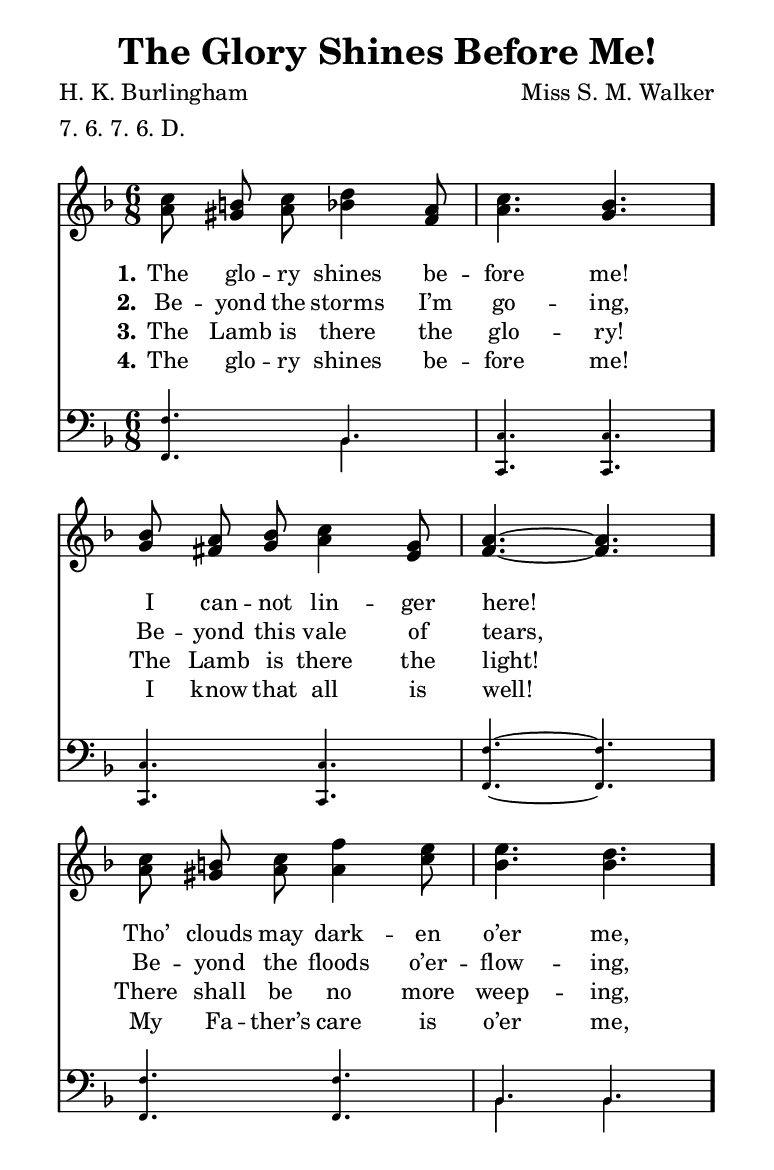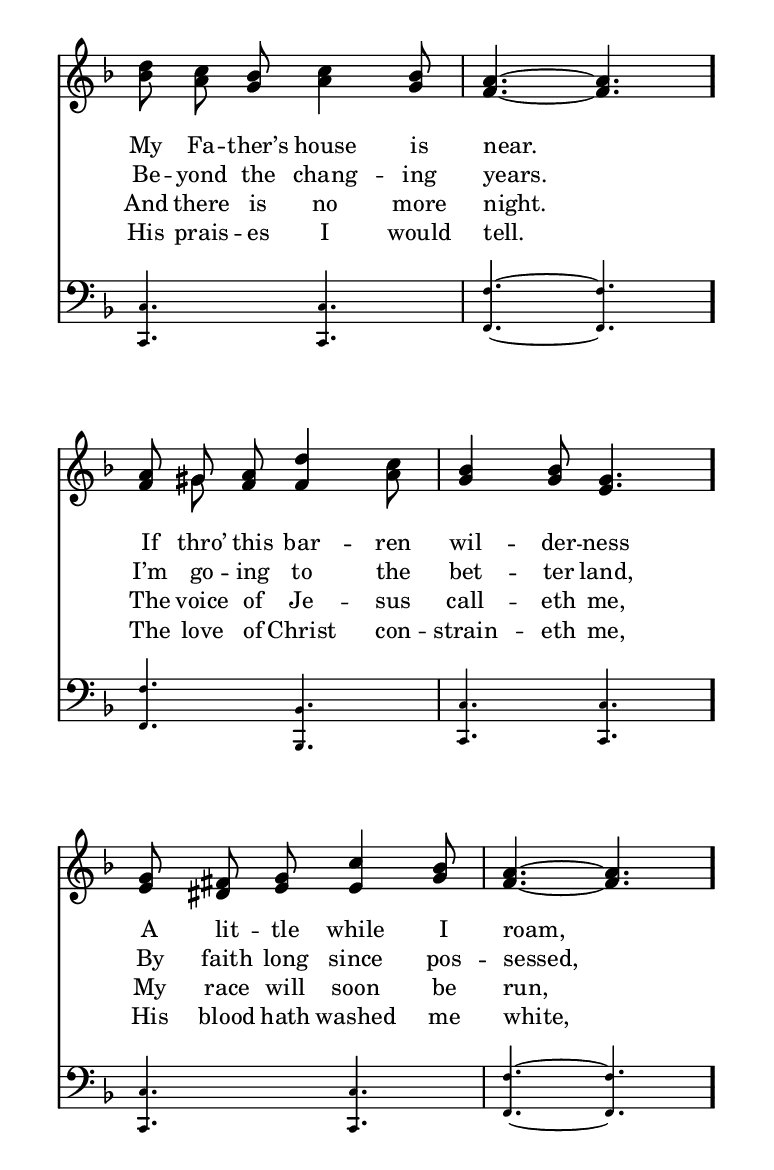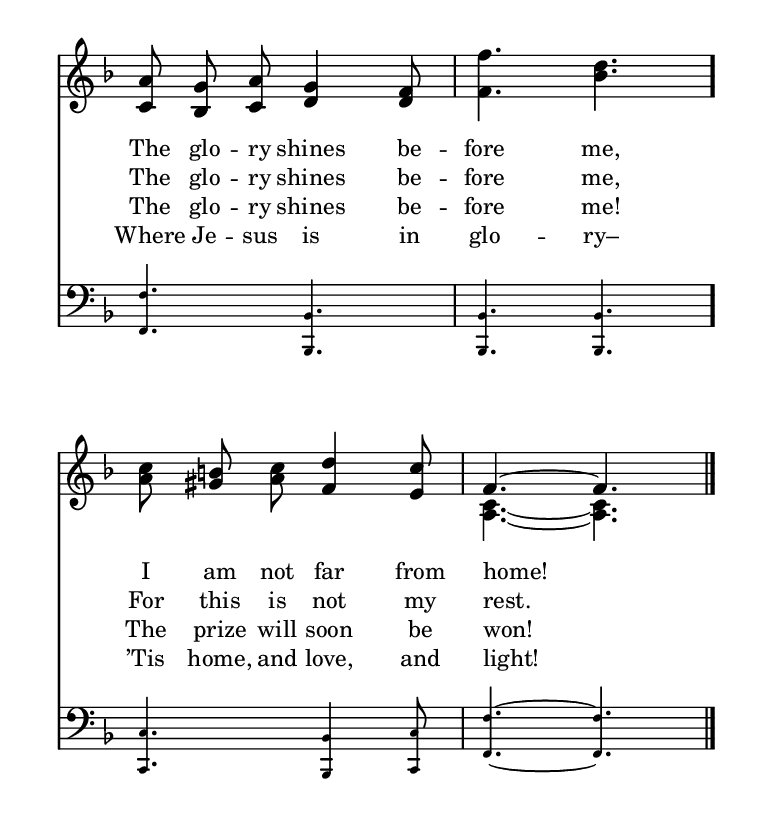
\include "common/global.ily"
\paper {
  \include "common/paper.ily"
}

\header{
  hymnnumber = "263"
  title = "The Glory Shines Before Me!"
  tunename = ""
  meter = "7. 6. 7. 6. D."
  poet = "H. K. Burlingham"
  composer = "Miss S. M. Walker"
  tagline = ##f
}

global = {
  \include "common/overrides.ily"
  \override Staff.TimeSignature.style = #'numbered
  \time 6/8
  \override Score.MetronomeMark.transparent = ##t % hide all fermata changes too
  \tempo 4=80
  \key f \major
  \autoBeamOff
}

patternA = { c8 c c c4 c8 | c4. c4. }
patternB = { c8 c c c4 c8 | c4 c8 c4. }
patternC = { c4. c4. }

notesSoprano = {
\global
\relative c'' {

  c8 b c d4 a8 | c4. bes4. |
  bes8 a bes c4 g8 | a4. ~ a4. |
  c8 b c f4 e8 | e4. d4. |
  d8 c bes c4 bes8 | a4. ~ a4. |

  \changePitch \patternB { a gis a d c | bes bes g }
  \changePitch \patternA { g fis g c bes | a ~ a }
  \changePitch \patternA { a g a g f | f' d }
  \changePitch \patternA { c b c d c | f, ~ f }

  \bar "|."

}
}

notesAlto = {
\global
\relative e' {

  \changePitch \patternA { a gis a bes f | a g }
  \changePitch \patternA { g fis g a e | f ~ f }
  \changePitch \patternA { a gis a a c | bes bes }
  \changePitch \patternA { bes a g a g | f ~ f }

  \changePitch \patternB { f gis f f a | g g e }
  \changePitch \patternA { e dis e e g | f ~ f }
  \changePitch \patternA { c bes c d d | f bes }
  \changePitch \patternA { a gis a f e | <c a> ~ <c a> }

}
}

notesTenor = {
\global
\override NoteHead.font-size = #-4
<<
\relative a {

  { f4. bes, | c c }
  { c c | s s } % moved to chord below
  { f f | bes, bes }
  { c c | s s } % moved to chord below

  { f bes, | c c }
  { c c | s s } % moved to chord below
  { f bes, | bes bes }
  c4. bes4 c8 | s4. s % moved to chord below

}

\relative f, {

  { f4. \new Voice { \override NoteHead.font-size = #-4 \voiceFour bes } | c, c }
  { c c | <f _~ f' ^~ > <f f'> }
  { f f | \new Voice { \override NoteHead.font-size = #-4 \voiceFour bes bes } }
  { c, c | <f _~ f' ^~ > <f f'> }

  { f bes, | c c }
  { c c | <f _~ f' ^~ > <f f'> }
  { f bes, | bes bes }
  c4. bes4 c8 | <f _~ f' ^~ >4. <f f'>

}
>>
}

wordsA = \lyricmode {
\set stanza = "1."

The glo -- ry shines be -- fore me! \bar "."
I can -- not lin -- ger here! \bar "."
Tho’ clouds may dark -- en o’er me, \bar "."
My Fa -- ther’s house is near. \bar "."
If thro’ this bar -- ren wil -- der -- ness \bar "."
A lit -- tle while I roam, \bar "."
The glo -- ry shines be -- fore me, \bar "."
I am not far from home! \bar "."

}

wordsB = \lyricmode {
\set stanza = "2."

Be -- yond the storms I’m go -- ing,
Be -- yond this vale of tears,
Be -- yond the floods o’er -- flow -- ing,
Be -- yond the chang -- ing years.
I’m go -- ing to the bet -- ter land,
By faith long since pos -- sessed,
The glo -- ry shines be -- fore me,
For this is not my rest.

}

wordsC = \lyricmode {
\set stanza = "3."

The Lamb is there the glo -- ry!
The Lamb is there the light!
There shall be no more weep -- ing,
And there is no more night.
The voice of Je -- sus call -- eth me,
My race will soon be run,
The glo -- ry shines be -- fore me!
The prize will soon be won!

}

wordsD = \lyricmode {
\set stanza = "4."

The glo -- ry shines be -- fore me!
I know that all is well!
My Fa -- ther’s care is o’er me,
His prais -- es I would tell.
The love of Christ con -- strain -- eth me,
His blood hath washed me white,
Where Je -- sus is in glo -- ry–
’Tis home, and love, and light!

}

\score {
  \context ChoirStaff <<
    \context Staff = upper <<
      \set Staff.autoBeaming = ##f
      \set ChoirStaff.systemStartDelimiter = #'SystemStartBar
      \set ChoirStaff.printPartCombineTexts = ##f
      \partcombine #'(2 . 9) \notesSoprano \notesAlto
      \context NullVoice = sopranos { \voiceOne << \notesSoprano >> }
      \context NullVoice = altos { \voiceTwo << \notesAlto >> }
      \context Lyrics = one   \lyricsto sopranos \wordsA
      \context Lyrics = two   \lyricsto sopranos \wordsB
      \context Lyrics = three \lyricsto sopranos \wordsC
      \context Lyrics = four  \lyricsto sopranos \wordsD
    >>
    \context Staff = men <<
      \set Staff.autoBeaming = ##f
      \clef bass
      \set ChoirStaff.printPartCombineTexts = ##f
      \context Voice = tenors { \voiceOne << \notesTenor >> }
    >>
  >>
  \layout {
    \include "common/layout.ily"
  }
  \midi{
    \include "common/midi.ily"
  }
}

\version "2.19.49"  % necessary for upgrading to future LilyPond versions.

% vi:set et ts=2 sw=2 ai nocindent syntax=lilypond:
